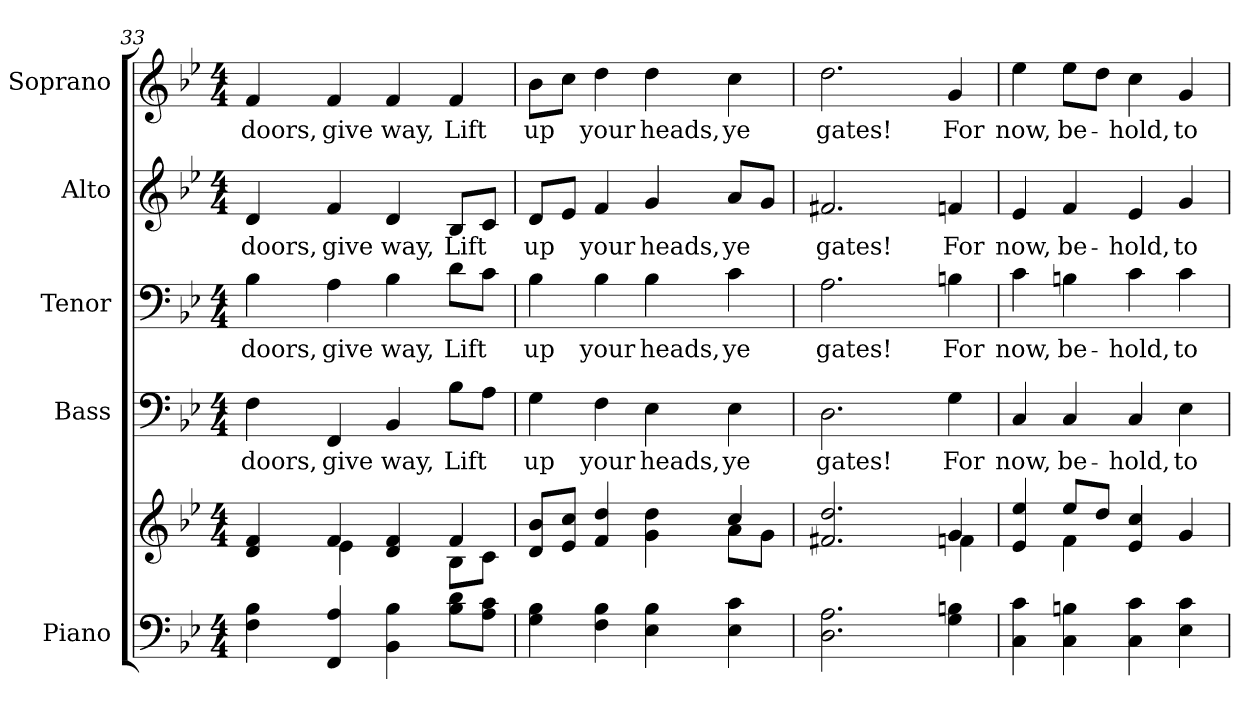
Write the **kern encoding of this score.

**kern	**kern	**kern	**text	**kern	**text	**kern	**text	**kern	**text
*part5	*part5	*part4	*part4	*part3	*part3	*part2	*part2	*part1	*part1
*staff6	*staff5	*staff4	*staff4	*staff3	*staff3	*staff2	*staff2	*staff1	*staff1
*I"Piano	*	*I"Bass	*	*I"Tenor	*	*I"Alto	*	*I"Soprano	*
*I'Pno.	*	*I'B.	*	*I'T.	*	*I'A.	*	*I'S.	*
*clefF4	*clefG2	*clefF4	*	*clefF4	*	*clefG2	*	*clefG2	*
*k[b-e-]	*k[b-e-]	*k[b-e-]	*	*k[b-e-]	*	*k[b-e-]	*	*k[b-e-]	*
*B-:	*B-:	*B-:	*	*B-:	*	*B-:	*	*B-:	*
*M4/4	*M4/4	*M4/4	*	*M4/4	*	*M4/4	*	*M4/4	*
=33	=33	=33	=33	=33	=33	=33	=33	=33	=33
*	*^	*	*	*	*	*	*	*	*
!	!	!	!	!LO:LY:b:color=#000000	!	!	!	!	!	!
!	!	!	!	!	!	!LO:LY:b:color=#000000	!	!	!	!
!	!	!	!	!	!	!	!	!LO:LY:b:color=#000000	!	!
!	!	!	!	!	!	!	!	!	!	!LO:LY:b:color=#000000
4Fi\ 4B-i	4di/ 4fi	4ryy	4Fi\	doors,	4B-i\	doors,	4di/	doors,	4fi/	doors,
!	!	!	!	!LO:LY:b:color=#000000	!	!	!	!	!	!
!	!	!	!	!	!	!LO:LY:b:color=#000000	!	!	!	!
!	!	!	!	!	!	!	!	!LO:LY:b:color=#000000	!	!
!	!	!	!	!	!	!	!	!	!	!LO:LY:b:color=#000000
4FFi/ 4Ai	4fi/	4e-i\	4FFi/	give	4Ai\	give	4fi/	give	4fi/	give
!	!	!	!	!LO:LY:b:color=#000000	!	!	!	!	!	!
!	!	!	!	!	!	!LO:LY:b:color=#000000	!	!	!	!
!	!	!	!	!	!	!	!	!LO:LY:b:color=#000000	!	!
!	!	!	!	!	!	!	!	!	!	!LO:LY:b:color=#000000
4BB-i\ 4B-i	4di/ 4fi	4ryy	4BB-i/	way,	4B-i\	way,	4di/	way,	4fi/	way,
!	!	!	!	!LO:LY:b:color=#000000	!	!	!	!	!	!
!	!	!	!	!	!	!LO:LY:b:color=#000000	!	!	!	!
!	!	!	!	!	!	!	!	!LO:LY:b:color=#000000	!	!
!	!	!	!	!	!	!	!	!	!	!LO:LY:b:color=#000000
8B-i\ 8diL	4fi/	8B-i\L	8B-i\L	Lift	8di\L	Lift	8B-i/L	Lift	4fi/	Lift
8Ai\ 8ciJ	.	8ci\J	8Ai\J	.	8ci\J	.	8ci/J	.	.	.
!!LO:PB:g=z
=34	=34	=34	=34	=34	=34	=34	=34	=34	=34	=34
!	!	!	!	!LO:LY:b:color=#000000	!	!	!	!	!	!
!	!	!	!	!	!	!LO:LY:b:color=#000000	!	!	!	!
!	!	!	!	!	!	!	!	!LO:LY:b:color=#000000	!	!
!	!	!	!	!	!	!	!	!	!	!LO:LY:b:color=#000000
4Gi\ 4B-i	8di/ 8b-iL	2ryy	4Gi\	up	4B-i\	up	8di/L	up	8b-i\L	up
.	8e-i/ 8cciJ	.	.	.	.	.	8e-i/J	.	8cci\J	.
!	!	!	!	!LO:LY:b:color=#000000	!	!	!	!	!	!
!	!	!	!	!	!	!LO:LY:b:color=#000000	!	!	!	!
!	!	!	!	!	!	!	!	!LO:LY:b:color=#000000	!	!
!	!	!	!	!	!	!	!	!	!	!LO:LY:b:color=#000000
4Fi\ 4B-i	4fi/ 4ddi	.	4Fi\	your	4B-i\	your	4fi/	your	4ddi\	your
!	!	!	!	!LO:LY:b:color=#000000	!	!	!	!	!	!
!	!	!	!	!	!	!LO:LY:b:color=#000000	!	!	!	!
!	!	!	!	!	!	!	!	!LO:LY:b:color=#000000	!	!
!	!	!	!	!	!	!	!	!	!	!LO:LY:b:color=#000000
4E-i\ 4B-i	4gi\ 4ddi	4ryy	4E-i\	heads,	4B-i\	heads,	4gi/	heads,	4ddi\	heads,
!	!	!	!	!LO:LY:b:color=#000000	!	!	!	!	!	!
!	!	!	!	!	!	!LO:LY:b:color=#000000	!	!	!	!
!	!	!	!	!	!	!	!	!LO:LY:b:color=#000000	!	!
!	!	!	!	!	!	!	!	!	!	!LO:LY:b:color=#000000
4E-i\ 4ci	4cci/	8ai\L	4E-i\	ye	4ci\	ye	8ai/L	ye	4cci\	ye
.	.	8gi\J	.	.	.	.	8gi/J	.	.	.
=35	=35	=35	=35	=35	=35	=35	=35	=35	=35	=35
!	!	!	!	!LO:LY:b:color=#000000	!	!	!	!	!	!
!	!	!	!	!	!	!LO:LY:b:color=#000000	!	!	!	!
!	!	!	!	!	!	!	!	!LO:LY:b:color=#000000	!	!
!	!	!	!	!	!	!	!	!	!	!LO:LY:b:color=#000000
2.Di\ 2.Ai	2.f#Xi/ 2.ddi	2ryy	2.Di\	gates!	2.Ai\	gates!	2.f#Xi/	gates!	2.ddi\	gates!
.	.	4ryy	.	.	.	.	.	.	.	.
!	!	!	!	!LO:LY:b:color=#000000	!	!	!	!	!	!
!	!	!	!	!	!	!LO:LY:b:color=#000000	!	!	!	!
!	!	!	!	!	!	!	!	!LO:LY:b:color=#000000	!	!
!	!	!	!	!	!	!	!	!	!	!LO:LY:b:color=#000000
4Gi\ 4Bni	4gi/	4fni\	4Gi\	For	4Bni\	For	4fni/	For	4gi/	For
=36	=36	=36	=36	=36	=36	=36	=36	=36	=36	=36
!	!	!	!	!LO:LY:b:color=#000000	!	!	!	!	!	!
!	!	!	!	!	!	!LO:LY:b:color=#000000	!	!	!	!
!	!	!	!	!	!	!	!	!LO:LY:b:color=#000000	!	!
!	!	!	!	!	!	!	!	!	!	!LO:LY:b:color=#000000
4Ci\ 4ci	4e-i/ 4ee-i	4ryy	4Ci/	now,	4ci\	now,	4e-i/	now,	4ee-i\	now,
!	!	!	!	!LO:LY:b:color=#000000	!	!	!	!	!	!
!	!	!	!	!	!	!LO:LY:b:color=#000000	!	!	!	!
!	!	!	!	!	!	!	!	!LO:LY:b:color=#000000	!	!
!	!	!	!	!	!	!	!	!	!	!LO:LY:b:color=#000000
4Ci\ 4Bni	8ee-i/L	4fi\	4Ci/	be-	4Bni\	be-	4fi/	be-	8ee-i\L	be-
.	8ddi/J	.	.	.	.	.	.	.	8ddi\J	.
!	!	!	!	!LO:LY:b:color=#000000	!	!	!	!	!	!
!	!	!	!	!	!	!LO:LY:b:color=#000000	!	!	!	!
!	!	!	!	!	!	!	!	!LO:LY:b:color=#000000	!	!
!	!	!	!	!	!	!	!	!	!	!LO:LY:b:color=#000000
4Ci\ 4ci	4e-i/ 4cci	2ryy	4Ci/	-hold,	4ci\	-hold,	4e-i/	-hold,	4cci\	-hold,
!	!	!	!	!LO:LY:b:color=#000000	!	!	!	!	!	!
!	!	!	!	!	!	!LO:LY:b:color=#000000	!	!	!	!
!	!	!	!	!	!	!	!	!LO:LY:b:color=#000000	!	!
!	!	!	!	!	!	!	!	!	!	!LO:LY:b:color=#000000
4E-i\ 4ci	4gi/	.	4E-i\	to	4ci\	to	4gi/	to	4gi/	to
*	*v	*v	*	*	*	*	*	*	*	*
=	=	=	=	=	=	=	=	=	=
*-	*-	*-	*-	*-	*-	*-	*-	*-	*-
